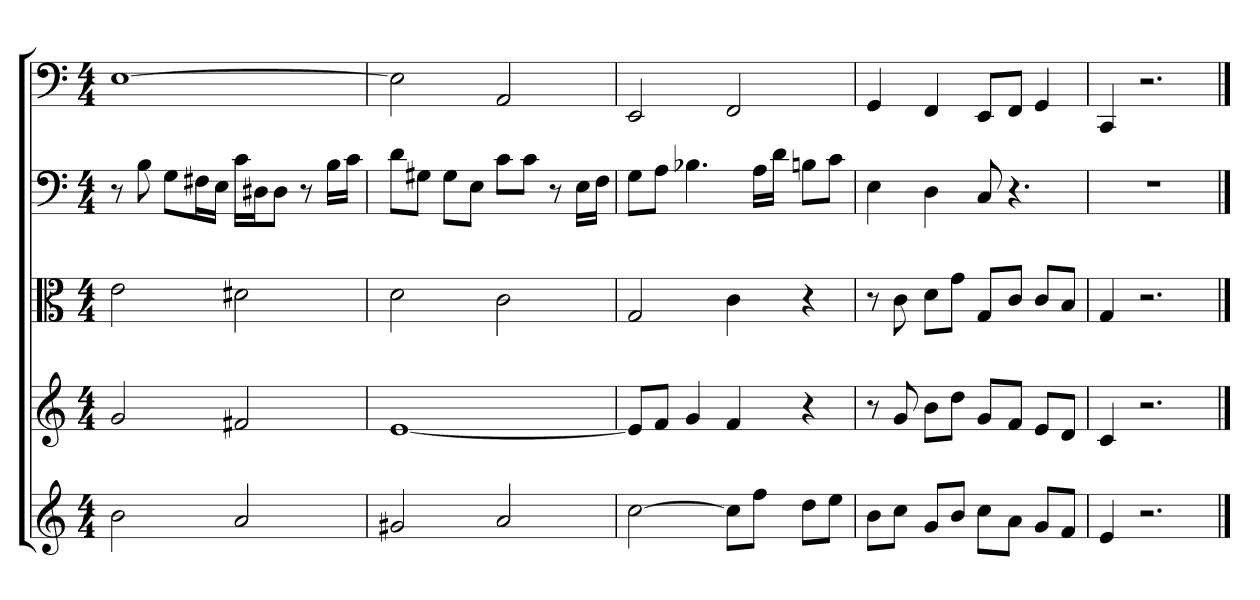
**kern	**kern	**kern	**kern	**kern
*part5	*part4	*part3	*part2	*part1
*staff5	*staff4	*staff3	*staff2	*staff1
*	*	*clefC3	*clefF4	*clefF4
*k[]	*k[]	*k[]	*k[]	*k[]
*C:	*C:	*C:	*C:	*C:
*M4/4	*M4/4	*M4/4	*M4/4	*M4/4
=1	=1	=1	=1	=1
2b	2g	2e	8r	[1E
.	.	.	8B	.
.	.	.	8G\L	.
.	.	.	16F#X\L	.
.	.	.	16E\JJ	.
2a	2f#X	2d#X	16c\LL	.
.	.	.	16D#X\J	.
.	.	.	8D#\J	.
.	.	.	8r	.
.	.	.	16B\LL	.
.	.	.	16c\JJ	.
=2	=2	=2	=2	=2
2g#X	[1e	2d	8d\L	2E]
.	.	.	8G#X\J	.
.	.	.	8G#\L	.
.	.	.	8E\J	.
2a	.	2c	8c\L	2AA
.	.	.	8c\J	.
.	.	.	8r	.
.	.	.	16E\LL	.
.	.	.	16F\JJ	.
=3	=3	=3	=3	=3
[2cc	8eL]	2G	8G\L	2EE
.	8fJ	.	8A\J	.
.	4g	.	4.B-X	.
8ccL]	4f	4c	.	2FF
8ffJ	.	.	16A\LL	.
.	.	.	16d\JJ	.
8ddL	4r	4r	8Bn\L	.
8eeJ	.	.	8c\J	.
=4	=4	=4	=4	=4
8bL	8r	8r	4E	4GG
8ccJ	8g	8c	.	.
8gL	8bL	8d\L	4D	4FF
8bJ	8ddJ	8g\J	.	.
8ccL	8gL	8G/L	8C	8EE/L
8aJ	8fJ	8c/J	4.r	8FF/J
8gL	8eL	8c/L	.	4GG
8fJ	8dJ	8B/J	.	.
=5	=5	=5	=5	=5
4e	4c	4G	1r	4CC
2.r	2.r	2.r	.	2.r
==	==	==	==	==
*-	*-	*-	*-	*-
